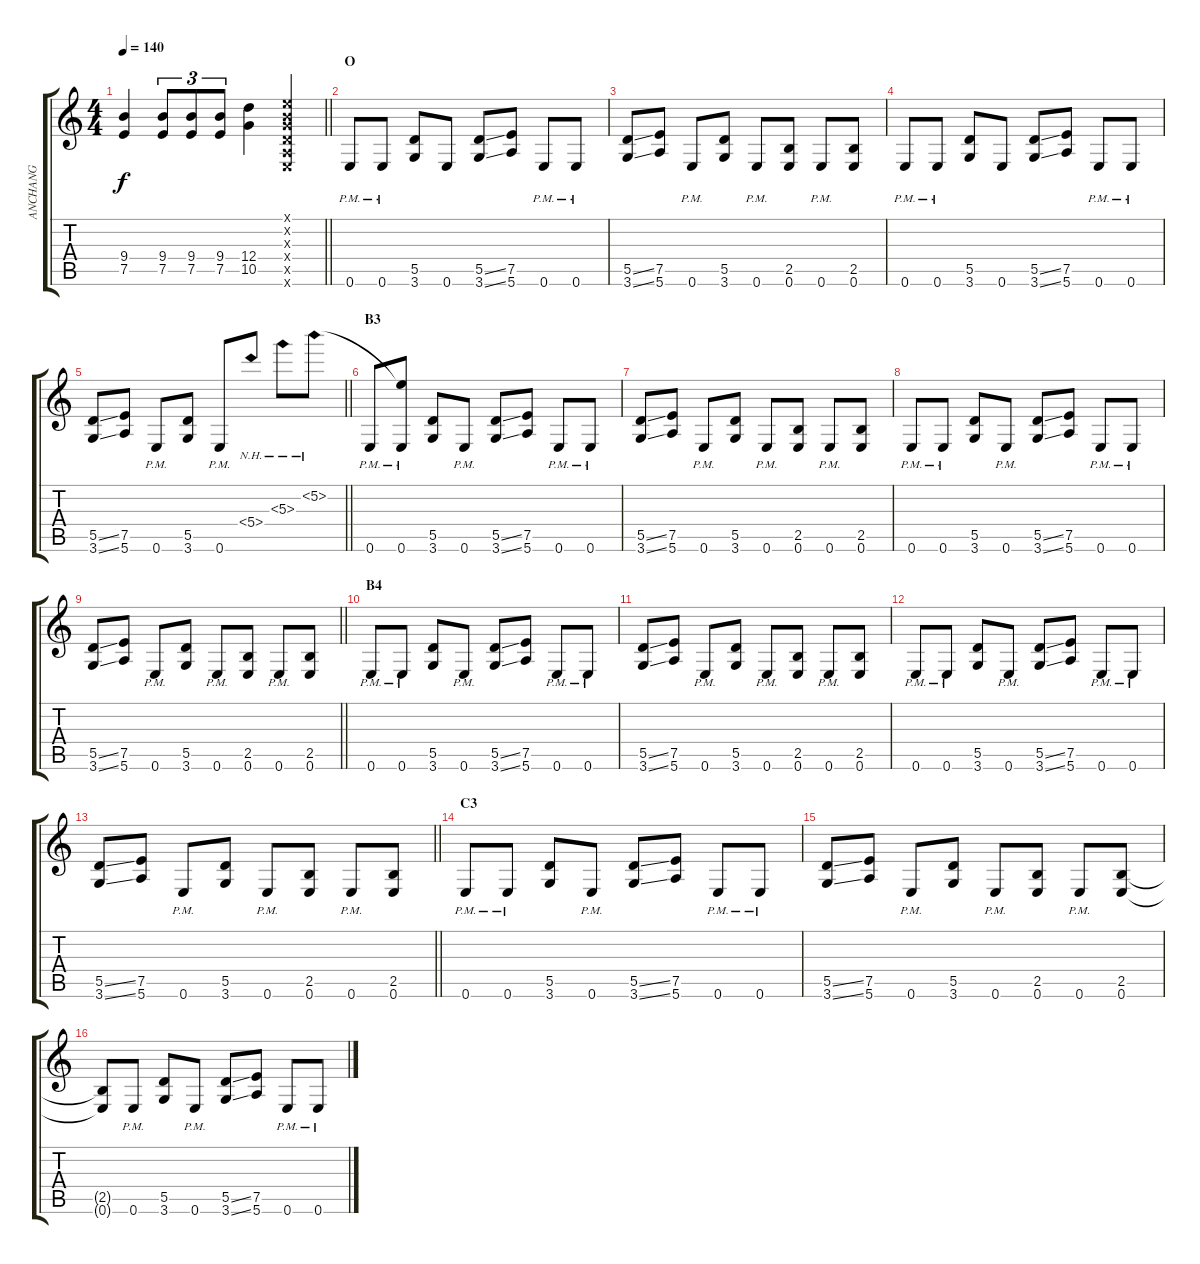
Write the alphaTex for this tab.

\track ("ANCHANG" "ANCHANG") {instrument distortionguitar}
\staff {score tabs}
\tuning (E4 B3 G3 D3 A2 E2) {hide}
\ts (4 4)
\tempo 140
\clef g2
\barLineRight lightlight
\ks c
(9.4 7.5).4{dy f} (9.4 7.5).8{tu (3 2)} (9.4 7.5).8{tu (3 2)} (9.4 7.5).8{tu (3 2)} (12.4 10.5).4 (0.1{x} 0.2{x} 0.3{x} 0.4{x} 0.5{x} 0.6{x}).4 |
\section ("" "O")
0.6{pm}.8 0.6{pm}.8 (5.5 3.6).8 0.6.8 (5.5{ss} 3.6{ss}).8 (7.5 5.6).8 0.6{pm}.8 0.6{pm}.8 |
(5.5{ss} 3.6{ss}).8 (7.5 5.6).8 0.6{pm}.8 (5.5 3.6).8 0.6{pm}.8 (2.5 0.6).8 0.6{pm}.8 (2.5 0.6).8 |
0.6{pm}.8 0.6{pm}.8 (5.5 3.6).8 0.6.8 (5.5{ss} 3.6{ss}).8 (7.5 5.6).8 0.6{pm}.8 0.6{pm}.8 |
\barLineRight lightlight
(5.5{ss} 3.6{ss}).8 (7.5 5.6).8 0.6{pm}.8 (5.5 3.6).8 0.6{pm}.8 5.4{nh}.8 5.3{nh}.8 5.2{nh}.8 |
\section ("" "B3")
0.6{pm}.8 (5.2{t} 0.6{pm}).8 (5.5 3.6).8 0.6{pm}.8 (5.5{ss} 3.6{ss}).8 (7.5 5.6).8 0.6{pm}.8 0.6{pm}.8 |
(5.5{ss} 3.6{ss}).8 (7.5 5.6).8 0.6{pm}.8 (5.5 3.6).8 0.6{pm}.8 (2.5 0.6).8 0.6{pm}.8 (2.5 0.6).8 |
0.6{pm}.8 0.6{pm}.8 (5.5 3.6).8 0.6{pm}.8 (5.5{ss} 3.6{ss}).8 (7.5 5.6).8 0.6{pm}.8 0.6{pm}.8 |
\barLineRight lightlight
(5.5{ss} 3.6{ss}).8 (7.5 5.6).8 0.6{pm}.8 (5.5 3.6).8 0.6{pm}.8 (2.5 0.6).8 0.6{pm}.8 (2.5 0.6).8 |
\section ("" "B4")
0.6{pm}.8 0.6{pm}.8 (5.5 3.6).8 0.6{pm}.8 (5.5{ss} 3.6{ss}).8 (7.5 5.6).8 0.6{pm}.8 0.6{pm}.8 |
(5.5{ss} 3.6{ss}).8 (7.5 5.6).8 0.6{pm}.8 (5.5 3.6).8 0.6{pm}.8 (2.5 0.6).8 0.6{pm}.8 (2.5 0.6).8 |
0.6{pm}.8 0.6{pm}.8 (5.5 3.6).8 0.6{pm}.8 (5.5{ss} 3.6{ss}).8 (7.5 5.6).8 0.6{pm}.8 0.6{pm}.8 |
\barLineRight lightlight
(5.5{ss} 3.6{ss}).8 (7.5 5.6).8 0.6{pm}.8 (5.5 3.6).8 0.6{pm}.8 (2.5 0.6).8 0.6{pm}.8 (2.5 0.6).8 |
\section ("" "C3")
0.6{pm}.8 0.6{pm}.8 (5.5 3.6).8 0.6{pm}.8 (5.5{ss} 3.6{ss}).8 (7.5 5.6).8 0.6{pm}.8 0.6{pm}.8 |
(5.5{ss} 3.6{ss}).8 (7.5 5.6).8 0.6{pm}.8 (5.5 3.6).8 0.6{pm}.8 (2.5 0.6).8 0.6{pm}.8 (2.5 0.6).8 |
(2.5{t} 0.6{t}).8 0.6{pm}.8 (5.5 3.6).8 0.6{pm}.8 (5.5{ss} 3.6{ss}).8 (7.5 5.6).8 0.6{pm}.8 0.6{pm}.8
